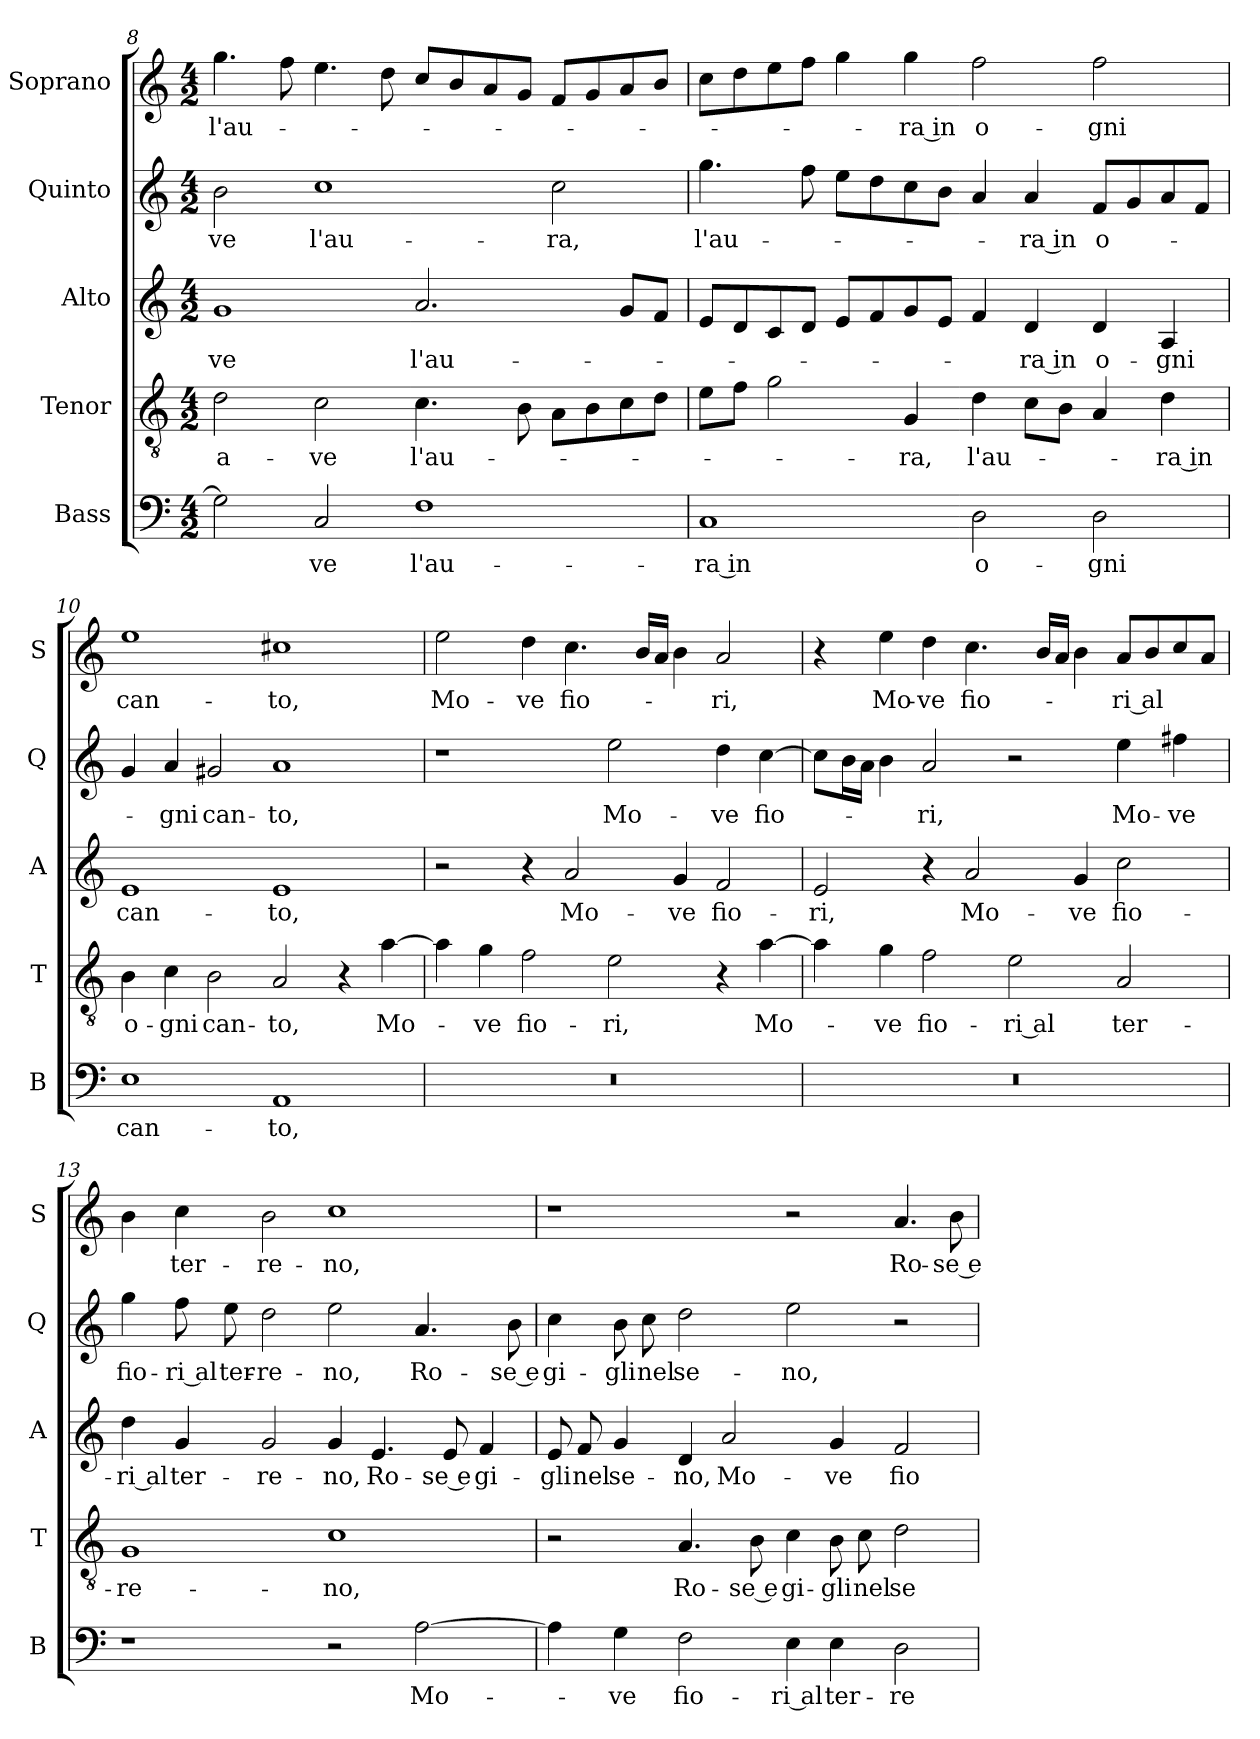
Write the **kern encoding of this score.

**kern	**text	**kern	**text	**kern	**text	**kern	**text	**kern	**text
*part5	*part5	*part4	*part4	*part3	*part3	*part2	*part2	*part1	*part1
*staff5	*staff5	*staff4	*staff4	*staff3	*staff3	*staff2	*staff2	*staff1	*staff1
*I"Bass	*	*I"Tenor	*	*I"Alto	*	*I"Quinto	*	*I"Soprano	*
*I'B	*	*I'T	*	*I'A	*	*I'Q	*	*I'S	*
*clefF4	*	*clefGv2	*	*clefG2	*	*clefG2	*	*clefG2	*
*k[]	*	*k[]	*	*k[]	*	*k[]	*	*k[]	*
*C:	*	*C:	*	*C:	*	*C:	*	*C:	*
*M4/2	*	*M4/2	*	*M4/2	*	*M4/2	*	*M4/2	*
=8	=8	=8	=8	=8	=8	=8	=8	=8	=8
!	!	!	!LO:LY:b	!	!LO:LY:b	!	!LO:LY:b	!	!LO:LY:b
2G\]	.	2d\	-a-	1g	-ve	2b\	-ve	4.gg\	l'au-
.	.	.	.	.	.	.	.	8ff\	.
!	!LO:LY:b	!	!LO:LY:b	!	!	!	!LO:LY:b	!	!
2C/	-ve	2c\	-ve	.	.	1cc	l'au-	4.ee\	.
.	.	.	.	.	.	.	.	8dd\	.
!	!LO:LY:b	!	!LO:LY:b	!	!LO:LY:b	!	!	!	!
1F	l'au-	4.c\	l'au-	2.a/	l'au-	.	.	8cc/L	.
.	.	.	.	.	.	.	.	8b/	.
.	.	.	.	.	.	.	.	8a/	.
.	.	8B\	.	.	.	.	.	8g/J	.
!	!	!	!	!	!	!	!LO:LY:b	!	!
.	.	8A\L	.	.	.	2cc\	-ra,	8f/L	.
.	.	8B\	.	.	.	.	.	8g/	.
.	.	8c\	.	8g/L	.	.	.	8a/	.
.	.	8d\J	.	8f/J	.	.	.	8b/J	.
!!LO:PB:g=z
=9	=9	=9	=9	=9	=9	=9	=9	=9	=9
!	!LO:LY:b	!	!	!	!	!	!LO:LY:b	!	!
1C	-ra in	8e\L	.	8e/L	.	4.gg\	l'au-	8cc\L	.
.	.	8f\J	.	8d/	.	.	.	8dd\	.
.	.	2g\	.	8c/	.	.	.	8ee\	.
.	.	.	.	8d/J	.	8ff\	.	8ff\J	.
.	.	.	.	8e/L	.	8ee\L	.	4gg\	.
.	.	.	.	8f/	.	8dd\	.	.	.
!	!	!	!LO:LY:b	!	!	!	!	!	!LO:LY:b
.	.	4G/	-ra,	8g/	.	8cc\	.	4gg\	-ra in
.	.	.	.	8e/J	.	8b\J	.	.	.
!	!LO:LY:b	!	!LO:LY:b	!	!	!	!	!	!LO:LY:b
2D\	o-	4d\	l'au-	4f/	.	4a/	.	2ff\	o-
!	!	!	!	!	!LO:LY:b	!	!LO:LY:b	!	!
.	.	8c\L	.	4d/	-ra in	4a/	-ra in	.	.
.	.	8B\J	.	.	.	.	.	.	.
!	!LO:LY:b	!	!	!	!LO:LY:b	!	!LO:LY:b	!	!LO:LY:b
2D\	-gni	4A/	.	4d/	o-	8f/L	o-	2ff\	-gni
.	.	.	.	.	.	8g/	.	.	.
!	!	!	!LO:LY:b	!	!LO:LY:b	!	!	!	!
.	.	4d\	-ra in	4A/	-gni	8a/	.	.	.
.	.	.	.	.	.	8f/J	.	.	.
=10	=10	=10	=10	=10	=10	=10	=10	=10	=10
!	!LO:LY:b	!	!LO:LY:b	!	!LO:LY:b	!	!	!	!LO:LY:b
1E	can-	4B\	o-	1e	can-	4g/	.	1ee	can-
!	!	!	!LO:LY:b	!	!	!	!LO:LY:b	!	!
.	.	4c\	-gni	.	.	4a/	-gni	.	.
!	!	!	!LO:LY:b	!	!	!	!LO:LY:b	!	!
.	.	2B\	can-	.	.	2g#X/	can-	.	.
!	!LO:LY:b	!	!LO:LY:b	!	!LO:LY:b	!	!LO:LY:b	!	!LO:LY:b
1AA	-to,	2A/	-to,	1e	-to,	1a	-to,	1cc#X	-to,
.	.	4r	.	.	.	.	.	.	.
!	!	!	!LO:LY:b	!	!	!	!	!	!
.	.	[4a\	Mo-	.	.	.	.	.	.
=11	=11	=11	=11	=11	=11	=11	=11	=11	=11
!	!	!	!	!	!	!	!	!	!LO:LY:b
0r	.	4a\]	.	2r	.	1r	.	2ee\	Mo-
!	!	!	!LO:LY:b	!	!	!	!	!	!
.	.	4g\	-ve	.	.	.	.	.	.
!	!	!	!LO:LY:b	!	!	!	!	!	!LO:LY:b
.	.	2f\	fio-	4r	.	.	.	4dd\	-ve
!	!	!	!	!	!LO:LY:b	!	!	!	!LO:LY:b
.	.	.	.	2a/	Mo-	.	.	4.cc\	fio-
!	!	!	!LO:LY:b	!	!	!	!LO:LY:b	!	!
.	.	2e\	-ri,	.	.	2ee\	Mo-	.	.
.	.	.	.	.	.	.	.	16b/LL	.
.	.	.	.	.	.	.	.	16a/JJ	.
!	!	!	!	!	!LO:LY:b	!	!	!	!
.	.	.	.	4g/	-ve	.	.	4b\	.
!	!	!	!	!	!LO:LY:b	!	!LO:LY:b	!	!LO:LY:b
.	.	4r	.	2f/	fio-	4dd\	-ve	2a/	-ri,
!	!	!	!LO:LY:b	!	!	!	!LO:LY:b	!	!
.	.	[4a\	Mo-	.	.	[4cc\	fio-	.	.
!!LO:LB:g=z
=12	=12	=12	=12	=12	=12	=12	=12	=12	=12
!	!	!	!	!	!LO:LY:b	!	!	!	!
0r	.	4a\]	.	2e/	-ri,	8cc\L]	.	4r	.
.	.	.	.	.	.	16b\L	.	.	.
.	.	.	.	.	.	16a\JJ	.	.	.
!	!	!	!LO:LY:b	!	!	!	!	!	!LO:LY:b
.	.	4g\	-ve	.	.	4b\	.	4ee\	Mo-
!	!	!	!LO:LY:b	!	!	!	!LO:LY:b	!	!LO:LY:b
.	.	2f\	fio-	4r	.	2a/	-ri,	4dd\	-ve
!	!	!	!	!	!LO:LY:b	!	!	!	!LO:LY:b
.	.	.	.	2a/	Mo-	.	.	4.cc\	fio-
!	!	!	!LO:LY:b	!	!	!	!	!	!
.	.	2e\	-ri al	.	.	2r	.	.	.
.	.	.	.	.	.	.	.	16b/LL	.
.	.	.	.	.	.	.	.	16a/JJ	.
!	!	!	!	!	!LO:LY:b	!	!	!	!
.	.	.	.	4g/	-ve	.	.	4b\	.
!	!	!	!LO:LY:b	!	!LO:LY:b	!	!LO:LY:b	!	!LO:LY:b
.	.	2A/	ter-	2cc\	fio-	4ee\	Mo-	8a/L	-ri al
.	.	.	.	.	.	.	.	8b/	.
!	!	!	!	!	!	!	!LO:LY:b	!	!
.	.	.	.	.	.	4ff#X\	-ve	8cc/	.
.	.	.	.	.	.	.	.	8a/J	.
=13	=13	=13	=13	=13	=13	=13	=13	=13	=13
!	!	!	!LO:LY:b	!	!LO:LY:b	!	!LO:LY:b	!	!
1r	.	1G	-re-	4dd\	-ri al	4gg\	fio-	4b\	.
!	!	!	!	!	!LO:LY:b	!	!LO:LY:b	!	!LO:LY:b
.	.	.	.	4g/	ter-	8ff\	-ri al	4cc\	ter-
!	!	!	!	!	!	!	!LO:LY:b	!	!
.	.	.	.	.	.	8ee\	ter-	.	.
!	!	!	!	!	!LO:LY:b	!	!LO:LY:b	!	!LO:LY:b
.	.	.	.	2g/	-re-	2dd\	-re-	2b\	-re-
!	!	!	!LO:LY:b	!	!LO:LY:b	!	!LO:LY:b	!	!LO:LY:b
2r	.	1c	-no,	4g/	-no,	2ee\	-no,	1cc	-no,
!	!	!	!	!	!LO:LY:b	!	!	!	!
.	.	.	.	4.e/	Ro-	.	.	.	.
!	!LO:LY:b	!	!	!	!	!	!LO:LY:b	!	!
[2A\	Mo-	.	.	.	.	4.a/	Ro-	.	.
!	!	!	!	!	!LO:LY:b	!	!	!	!
.	.	.	.	8e/	-se e	.	.	.	.
!	!	!	!	!	!LO:LY:b	!	!	!	!
.	.	.	.	4f/	gi-	.	.	.	.
!	!	!	!	!	!	!	!LO:LY:b	!	!
.	.	.	.	.	.	8b\	-se e	.	.
!!LO:LB:g=z
=14	=14	=14	=14	=14	=14	=14	=14	=14	=14
!	!	!	!	!	!LO:LY:b	!	!LO:LY:b	!	!
4A\]	.	2r	.	8e/	-gli	4cc\	gi-	1r	.
!	!	!	!	!	!LO:LY:b	!	!	!	!
.	.	.	.	8f/	nel	.	.	.	.
!	!LO:LY:b	!	!	!	!LO:LY:b	!	!LO:LY:b	!	!
4G\	-ve	.	.	4g/	se-	8b\	-gli	.	.
!	!	!	!	!	!	!	!LO:LY:b	!	!
.	.	.	.	.	.	8cc\	nel	.	.
!	!LO:LY:b	!	!LO:LY:b	!	!LO:LY:b	!	!LO:LY:b	!	!
2F\	fio-	4.A/	Ro-	4d/	-no,	2dd\	se-	.	.
!	!	!	!	!	!LO:LY:b	!	!	!	!
.	.	.	.	2a/	Mo-	.	.	.	.
!	!	!	!LO:LY:b	!	!	!	!	!	!
.	.	8B\	-se e	.	.	.	.	.	.
!	!LO:LY:b	!	!LO:LY:b	!	!	!	!LO:LY:b	!	!
4E\	-ri al	4c\	gi-	.	.	2ee\	-no,	2r	.
!	!LO:LY:b	!	!LO:LY:b	!	!LO:LY:b	!	!	!	!
4E\	ter-	8B\	-gli	4g/	-ve	.	.	.	.
!	!	!	!LO:LY:b	!	!	!	!	!	!
.	.	8c\	nel	.	.	.	.	.	.
!	!LO:LY:b	!	!LO:LY:b	!	!LO:LY:b	!	!	!	!LO:LY:b
2D\	-re-	2d\	se-	2f/	fio-	2r	.	4.a/	Ro-
!	!	!	!	!	!	!	!	!	!LO:LY:b
.	.	.	.	.	.	.	.	8b\	-se e
=	=	=	=	=	=	=	=	=	=
*-	*-	*-	*-	*-	*-	*-	*-	*-	*-
